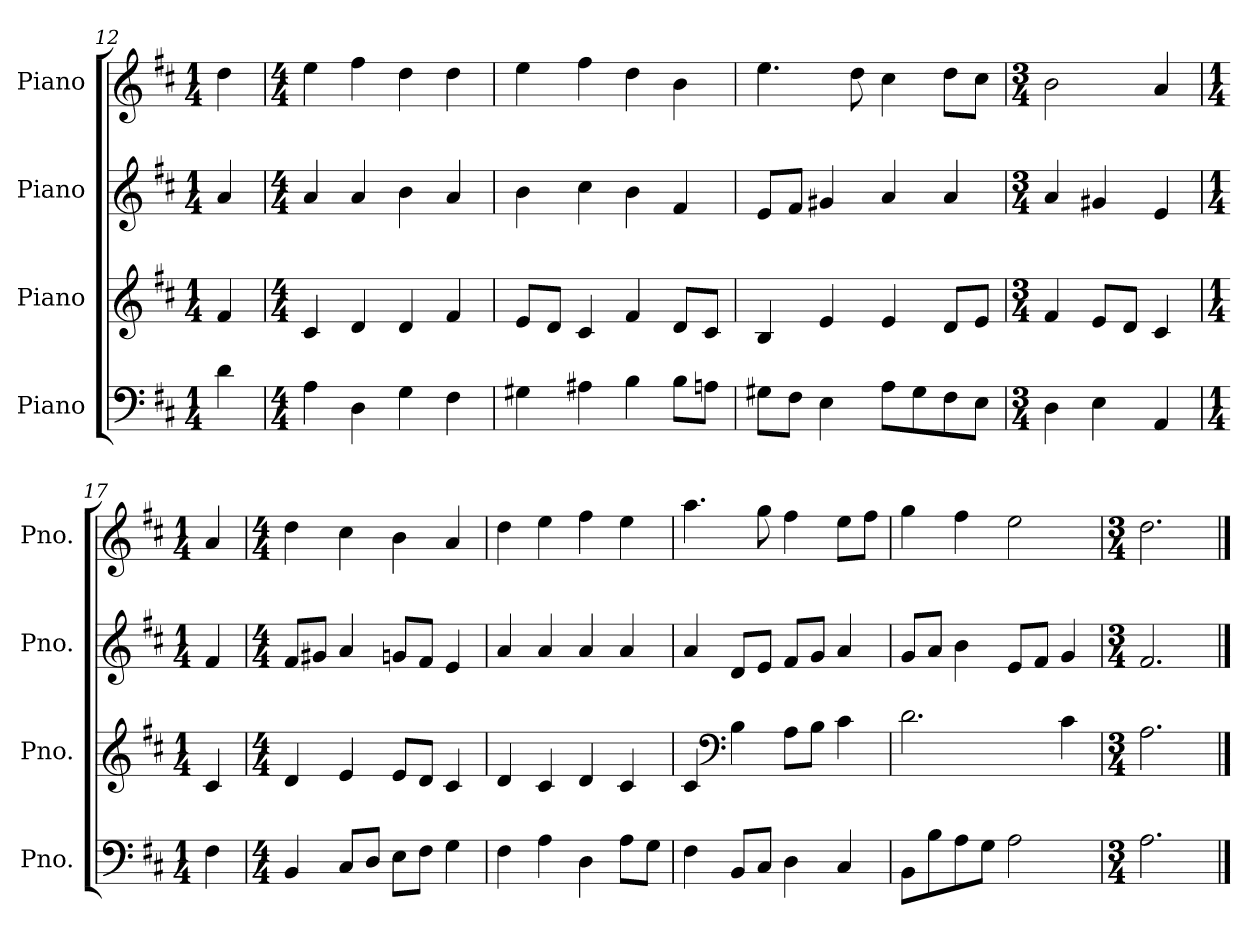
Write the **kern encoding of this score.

**kern	**kern	**kern	**kern
*part4	*part3	*part2	*part1
*staff4	*staff3	*staff2	*staff1
*I"Piano	*I"Piano	*I"Piano	*I"Piano
*I'Pno.	*I'Pno.	*I'Pno.	*I'Pno.
*clefF4	*clefG2	*clefG2	*clefG2
*k[f#c#]	*k[f#c#]	*k[f#c#]	*k[f#c#]
*M1/4	*M1/4	*M1/4	*M1/4
=12	=12	=12	=12
4d\	4f#/	4a/	4dd\
=13	=13	=13	=13
*M4/4	*M4/4	*M4/4	*M4/4
4A\	4c#/	4a/	4ee\
4D\	4d/	4a/	4ff#\
4G\	4d/	4b\	4dd\
4F#\	4f#/	4a/	4dd\
!!LO:LB:g=z
=14	=14	=14	=14
4G#X\	8e/L	4b\	4ee\
.	8d/J	.	.
4A#X\	4c#/	4cc#\	4ff#\
4B\	4f#/	4b\	4dd\
8B\L	8d/L	4f#/	4b\
8An\J	8c#/J	.	.
=15	=15	=15	=15
8G#X\L	4B/	8e/L	4.ee\
8F#\J	.	8f#/J	.
4E\	4e/	4g#X/	.
.	.	.	8dd\
8A\L	4e/	4a/	4cc#\
8G#\	.	.	.
8F#\	8d/L	4a/	8dd\L
8E\J	8e/J	.	8cc#\J
=16	=16	=16	=16
*M3/4	*M3/4	*M3/4	*M3/4
4D\	4f#/	4a/	2b\
4E\	8e/L	4g#X/	.
.	8d/J	.	.
4AA/	4c#/	4e/	4a/
=17	=17	=17	=17
*M1/4	*M1/4	*M1/4	*M1/4
4F#\	4c#/	4f#/	4a/
=18	=18	=18	=18
*M4/4	*M4/4	*M4/4	*M4/4
4BB/	4d/	8f#/L	4dd\
.	.	8g#X/J	.
8C#/L	4e/	4a/	4cc#\
8D/J	.	.	.
8E\L	8e/L	8gn/L	4b\
8F#\J	8d/J	8f#/J	.
4G\	4c#/	4e/	4a/
=19	=19	=19	=19
4F#\	4d/	4a/	4dd\
4A\	4c#/	4a/	4ee\
4D\	4d/	4a/	4ff#\
8A\L	4c#/	4a/	4ee\
8G\J	.	.	.
!!LO:PB:g=z
=20	=20	=20	=20
4F#\	4c#/	4a/	4.aa\
*	*clefF4	*	*
8BB/L	4B\	8d/L	.
8C#/J	.	8e/J	8gg\
4D\	8A\L	8f#/L	4ff#\
.	8B\J	8g/J	.
4C#/	4c#\	4a/	8ee\L
.	.	.	8ff#\J
=21	=21	=21	=21
8BB\L	2.d\	8g/L	4gg\
8B\	.	8a/J	.
8A\	.	4b\	4ff#\
8G\J	.	.	.
2A\	.	8e/L	2ee\
.	.	8f#/J	.
.	4c#\	4g/	.
=22	=22	=22	=22
*M3/4	*M3/4	*M3/4	*M3/4
2.A\	2.A\	2.f#/	2.dd\
==	==	==	==
*-	*-	*-	*-
